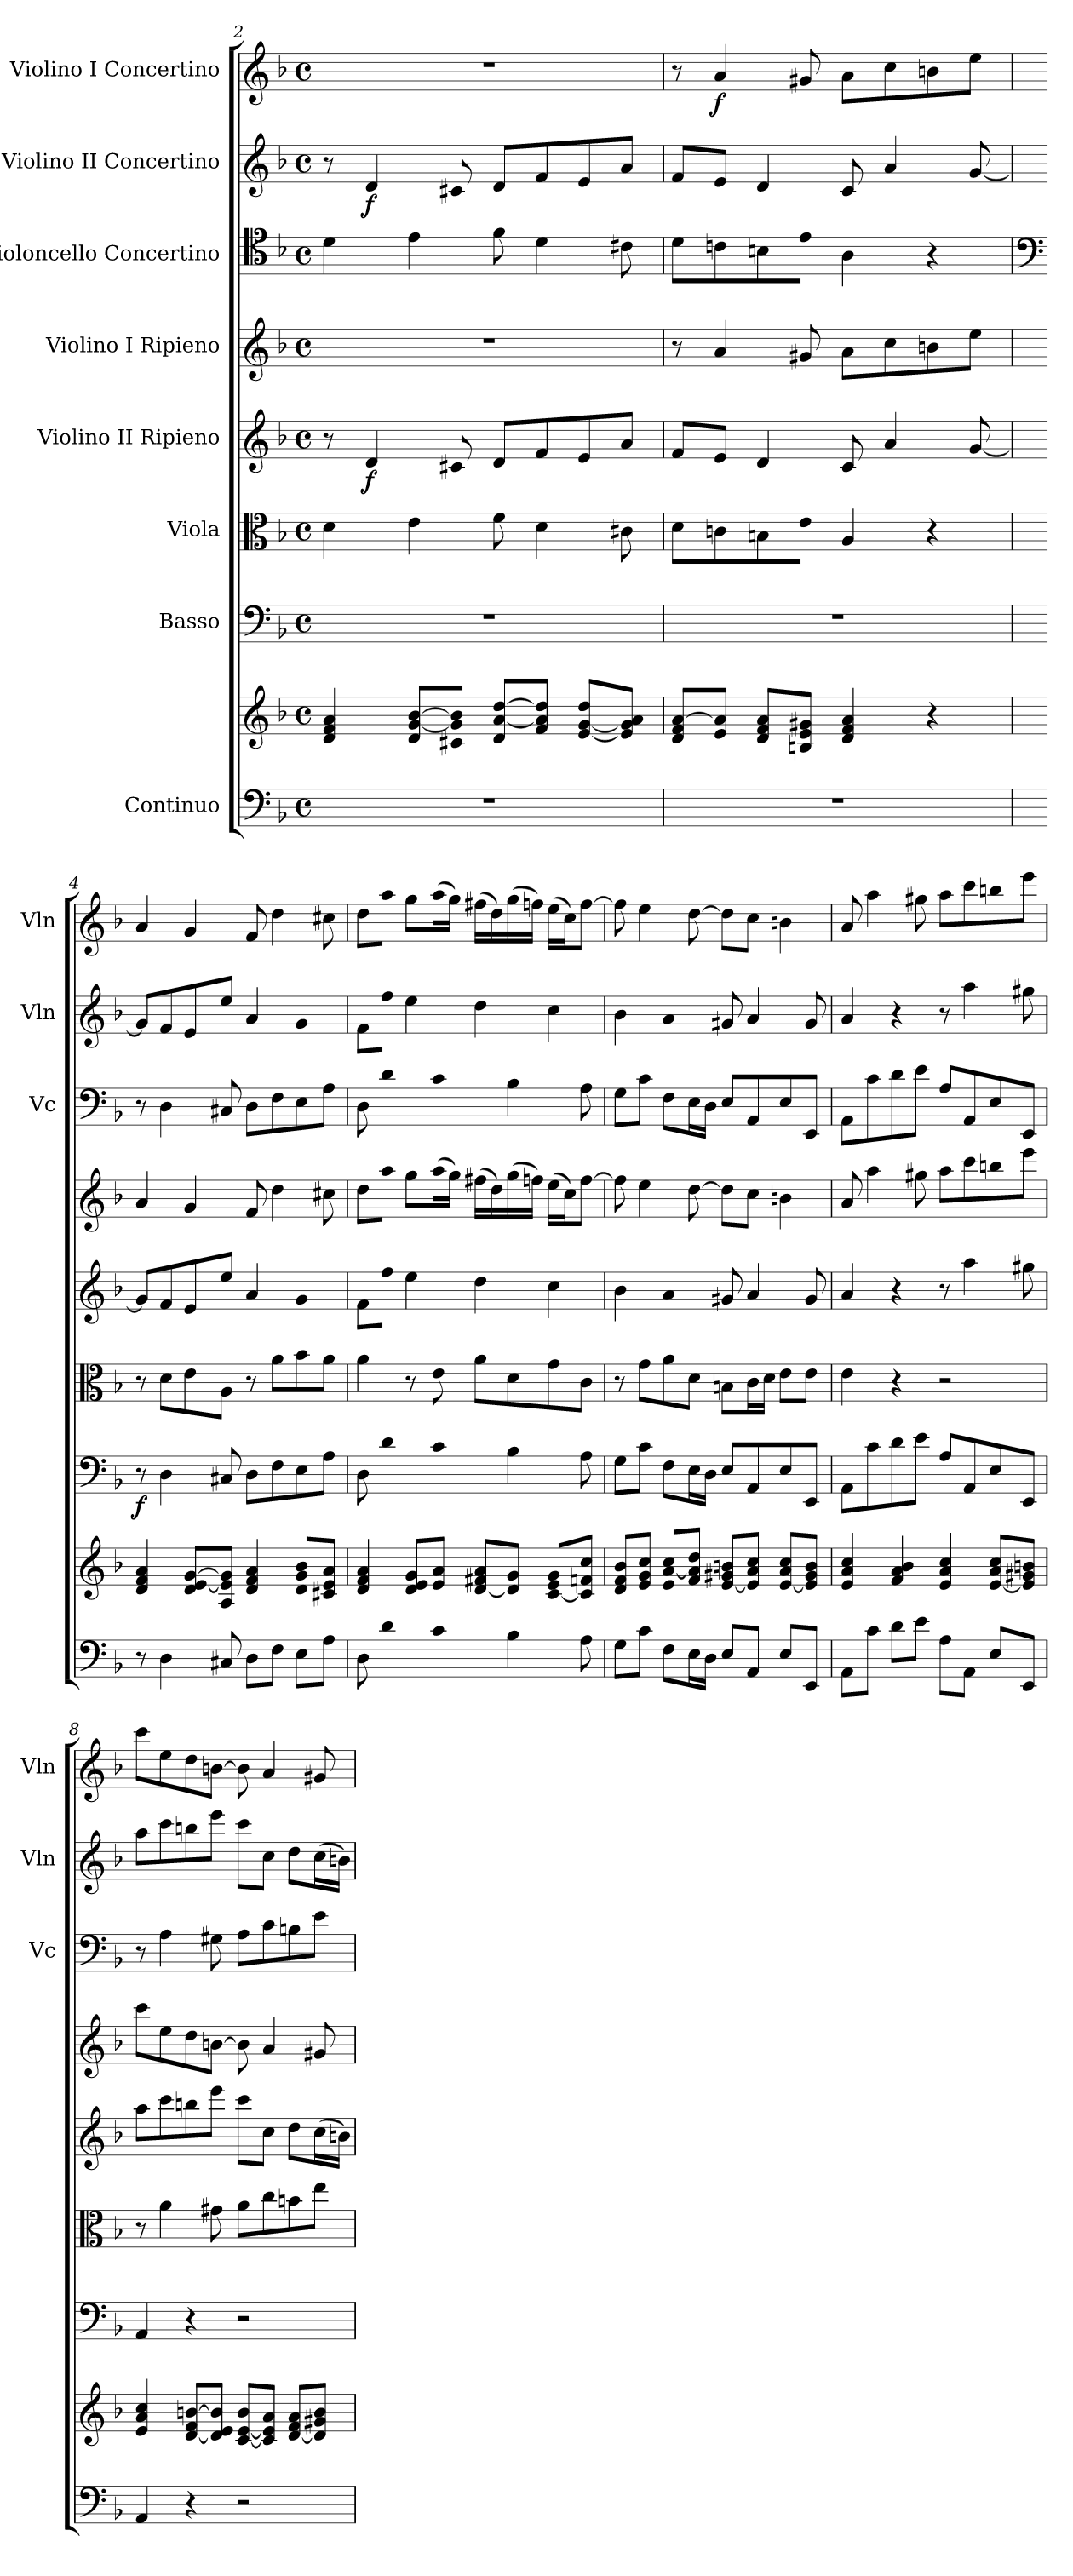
**kern	**kern	**kern	**dynam	**kern	**kern	**dynam	**kern	**kern	**kern	**dynam	**kern	**dynam
*part8	*part8	*part7	*part7	*part6	*part5	*part5	*part4	*part3	*part2	*part2	*part1	*part1
*staff9	*staff8	*staff7	*staff7	*staff6	*staff5	*staff5	*staff4	*staff3	*staff2	*staff2	*staff1	*staff1
*I"Continuo	*	*I"Basso	*	*I"Viola	*I"Violino II Ripieno	*	*I"Violino I Ripieno	*I"Violoncello Concertino	*I"Violino II Concertino	*	*I"Violino I Concertino	*
*	*	*	*	*	*	*	*	*I'Vc	*I'Vln	*	*I'Vln	*
*clefF4	*clefG2	*clefF4	*	*clefC3	*clefG2	*	*clefG2	*clefC4	*clefG2	*	*clefG2	*
*k[b-]	*k[b-]	*k[b-]	*	*k[b-]	*k[b-]	*	*k[b-]	*k[b-]	*k[b-]	*	*k[b-]	*
*M4/4	*M4/4	*M4/4	*	*M4/4	*M4/4	*	*M4/4	*M4/4	*M4/4	*	*M4/4	*
*met(c)	*met(c)	*met(c)	*	*met(c)	*met(c)	*	*met(c)	*met(c)	*met(c)	*	*met(c)	*
=2	=2	=2	=2	=2	=2	=2	=2	=2	=2	=2	=2	=2
1r	4d/ 4f/ 4a/	1r	.	4d\	8r	.	1r	4d\	8r	.	1r	.
!	!	!	!	!	!	!LO:DY:b	!	!	!	!LO:DY:b	!	!
.	.	.	.	.	4d/	f	.	.	4d/	f	.	.
.	8d/ [8g/ [8b-/L	.	.	4e\	.	.	.	4e\	.	.	.	.
.	8c#X/ 8g]/ 8b-]/J	.	.	.	8c#X/	.	.	.	8c#X/	.	.	.
.	8d/ [8a/ [8dd/L	.	.	8f\	8d/L	.	.	8f\	8d/L	.	.	.
.	8f/ 8a]/ 8dd]/J	.	.	4d\	8f/	.	.	4d\	8f/	.	.	.
.	[8e/ [8g/ 8dd/L	.	.	.	8e/	.	.	.	8e/	.	.	.
.	8e]/ 8g]/ 8a/J	.	.	8c#X\	8a/J	.	.	8c#X\	8a/J	.	.	.
=3	=3	=3	=3	=3	=3	=3	=3	=3	=3	=3	=3	=3
1r	8d/ 8f/ [8a/L	1r	.	8d\L	8f/L	.	8r	8d\L	8f/L	.	8r	.
!	!	!	!	!	!	!	!	!	!	!	!	!LO:DY:b
.	8e/ 8a]/J	.	.	8cn\	8e/J	.	4a/	8cn\	8e/J	.	4a/	f
.	8d/ 8f/ 8a/L	.	.	8Bn\	4d/	.	.	8Bn\	4d/	.	.	.
.	8Bn/ 8e/ 8g#X/J	.	.	8e\J	.	.	8g#X/	8e\J	.	.	8g#X/	.
.	4d/ 4f/ 4a/	.	.	4A/	8c/	.	8a\L	4A\	8c/	.	8a\L	.
.	.	.	.	.	4a/	.	8cc\	.	4a/	.	8cc\	.
.	4r	.	.	4r	.	.	8bn\	4r	.	.	8bn\	.
.	.	.	.	.	[8g/	.	8ee\J	.	[8g/	.	8ee\J	.
=4	=4	=4	=4	=4	=4	=4	=4	=4	=4	=4	=4	=4
*	*	*	*	*	*	*	*	*clefF4	*	*	*	*
!	!	!	!LO:DY:b	!	!	!	!	!	!	!	!	!
8r	4d/ 4f/ 4a/	8r	f	8r	8g/L]	.	4a/	8r	8g/L]	.	4a/	.
4D\	.	4D\	.	8d\L	8f/	.	.	4D\	8f/	.	.	.
.	8d/ [8e/ [8g/L	.	.	8e\	8e/	.	4g/	.	8e/	.	4g/	.
8C#X/	8A/ 8e]/ 8g]/J	8C#X/	.	8A\J	8ee/J	.	.	8C#X/	8ee/J	.	.	.
8D\L	4d/ 4f/ 4a/	8D\L	.	8r	4a/	.	8f/	8D\L	4a/	.	8f/	.
8F\J	.	8F\	.	8a\L	.	.	4dd\	8F\	.	.	4dd\	.
8E\L	8d/ 8g/ 8b-/L	8E\	.	8b-\	4g/	.	.	8E\	4g/	.	.	.
8A\J	8c#X/ 8e/ 8a/J	8A\J	.	8a\J	.	.	8cc#X\	8A\J	.	.	8cc#X\	.
=5	=5	=5	=5	=5	=5	=5	=5	=5	=5	=5	=5	=5
8D\	4d/ 4f/ 4a/	8D\	.	4a\	8f\L	.	8dd\L	8D\	8f\L	.	8dd\L	.
4d\	.	4d\	.	.	8ff\J	.	8aa\J	4d\	8ff\J	.	8aa\J	.
.	8d/ 8e/ 8g/L	.	.	8r	4ee\	.	8gg\L	.	4ee\	.	8gg\L	.
4c\	8e/ 8a/J	4c\	.	8e\	.	.	(>16aa\L	4c\	.	.	(>16aa\L	.
.	.	.	.	.	.	.	16gg\JJ)	.	.	.	16gg\JJ)	.
.	[8d/ 8f#X/ 8a/L	.	.	8a\L	4dd\	.	(>16ff#X\LL	.	4dd\	.	(>16ff#X\LL	.
.	.	.	.	.	.	.	16dd\)	.	.	.	16dd\)	.
4B-\	8d]/ 8g/J	4B-\	.	8d\	.	.	(>16gg\	4B-\	.	.	(>16gg\	.
.	.	.	.	.	.	.	16ffn\JJ)	.	.	.	16ffn\JJ)	.
.	[8c/ 8e/ 8g/L	.	.	8g\	4cc\	.	(>16ee\LL	.	4cc\	.	(>16ee\LL	.
.	.	.	.	.	.	.	16cc\J)	.	.	.	16cc\J)	.
8A\	8c]/ 8fn/ 8cc/J	8A\	.	8c\J	.	.	[8ff\J	8A\	.	.	[8ff\J	.
=6	=6	=6	=6	=6	=6	=6	=6	=6	=6	=6	=6	=6
8G\L	8d/ 8f/ 8b-/L	8G\L	.	8r	4b-\	.	8ff\]	8G\L	4b-\	.	8ff\]	.
8c\J	8e/ 8g/ 8cc/J	8c\J	.	8g\L	.	.	4ee\	8c\J	.	.	4ee\	.
8F\L	8e/ [8a/ 8cc/L	8F\L	.	8a\	4a/	.	.	8F\L	4a/	.	.	.
16E\L	8f/ 8a]/ 8dd/J	16E\L	.	8d\J	.	.	[8dd\	16E\L	.	.	[8dd\	.
16D\JJ	.	16D\JJ	.	.	.	.	.	16D\JJ	.	.	.	.
8E/L	[8e/ 8g#X/ 8bn/L	8E/L	.	8Bn\L	8g#X/	.	8dd\L]	8E/L	8g#X/	.	8dd\L]	.
8AA/J	8e]/ 8a/ 8cc/J	8AA/	.	16c\L	4a/	.	8cc\J	8AA/	4a/	.	8cc\J	.
.	.	.	.	16d\JJ	.	.	.	.	.	.	.	.
8E/L	[8e/ 8a/ 8cc/L	8E/	.	8e\L	.	.	4bn\	8E/	.	.	4bn\	.
8EE/J	8e]/ 8g#/ 8b/J	8EE/J	.	8e\J	8g#/	.	.	8EE/J	8g#/	.	.	.
!!LO:LB:g=z
=7	=7	=7	=7	=7	=7	=7	=7	=7	=7	=7	=7	=7
8AA\L	4e/ 4a/ 4cc/	8AA\L	.	4e\	4a/	.	8a/	8AA\L	4a/	.	8a/	.
8c\J	.	8c\	.	.	.	.	4aa\	8c\	.	.	4aa\	.
8d\L	4f/ 4a/ 4b-/	8d\	.	4r	4r	.	.	8d\	4r	.	.	.
8e\J	.	8e\J	.	.	.	.	8gg#X\	8e\J	.	.	8gg#X\	.
8A\L	4e/ 4a/ 4cc/	8A/L	.	2r	8r	.	8aa\L	8A/L	8r	.	8aa\L	.
8AA\J	.	8AA/	.	.	4aa\	.	8ccc\	8AA/	4aa\	.	8ccc\	.
8E/L	[8e/ 8a/ 8cc/L	8E/	.	.	.	.	8bbn\	8E/	.	.	8bbn\	.
8EE/J	8e]/ 8g#X/ 8bn/J	8EE/J	.	.	8gg#X\	.	8eee\J	8EE/J	8gg#X\	.	8eee\J	.
=8	=8	=8	=8	=8	=8	=8	=8	=8	=8	=8	=8	=8
4AA/	4e/ 4a/ 4cc/	4AA/	.	8r	8aa\L	.	8ccc\L	8r	8aa\L	.	8ccc\L	.
.	.	.	.	4a\	8ccc\	.	8ee\	4A\	8ccc\	.	8ee\	.
4r	[8d/ 8f/ [8bn/L	4r	.	.	8bbn\	.	8dd\	.	8bbn\	.	8dd\	.
.	8d]/ 8e/ 8b]/J	.	.	8g#X\	8eee\J	.	[8bn\J	8G#X\	8eee\J	.	[8bn\J	.
2r	[8c/ [8e/ 8b/L	2r	.	8a\L	8ccc\L	.	8b\]	8A\L	8ccc\L	.	8b\]	.
.	8c]/ 8e]/ 8a/J	.	.	8cc\	8cc\J	.	4a/	8c\	8cc\J	.	4a/	.
.	[8d/ 8f/ 8a/L	.	.	8bn\	8dd\L	.	.	8Bn\	8dd\L	.	.	.
.	8d]/ 8g#X/ 8b/J	.	.	8ee\J	(>16cc\L	.	8g#X/	8e\J	(>16cc\L	.	8g#X/	.
.	.	.	.	.	16bn\JJ)	.	.	.	16bn\JJ)	.	.	.
=	=	=	=	=	=	=	=	=	=	=	=	=
*-	*-	*-	*-	*-	*-	*-	*-	*-	*-	*-	*-	*-
